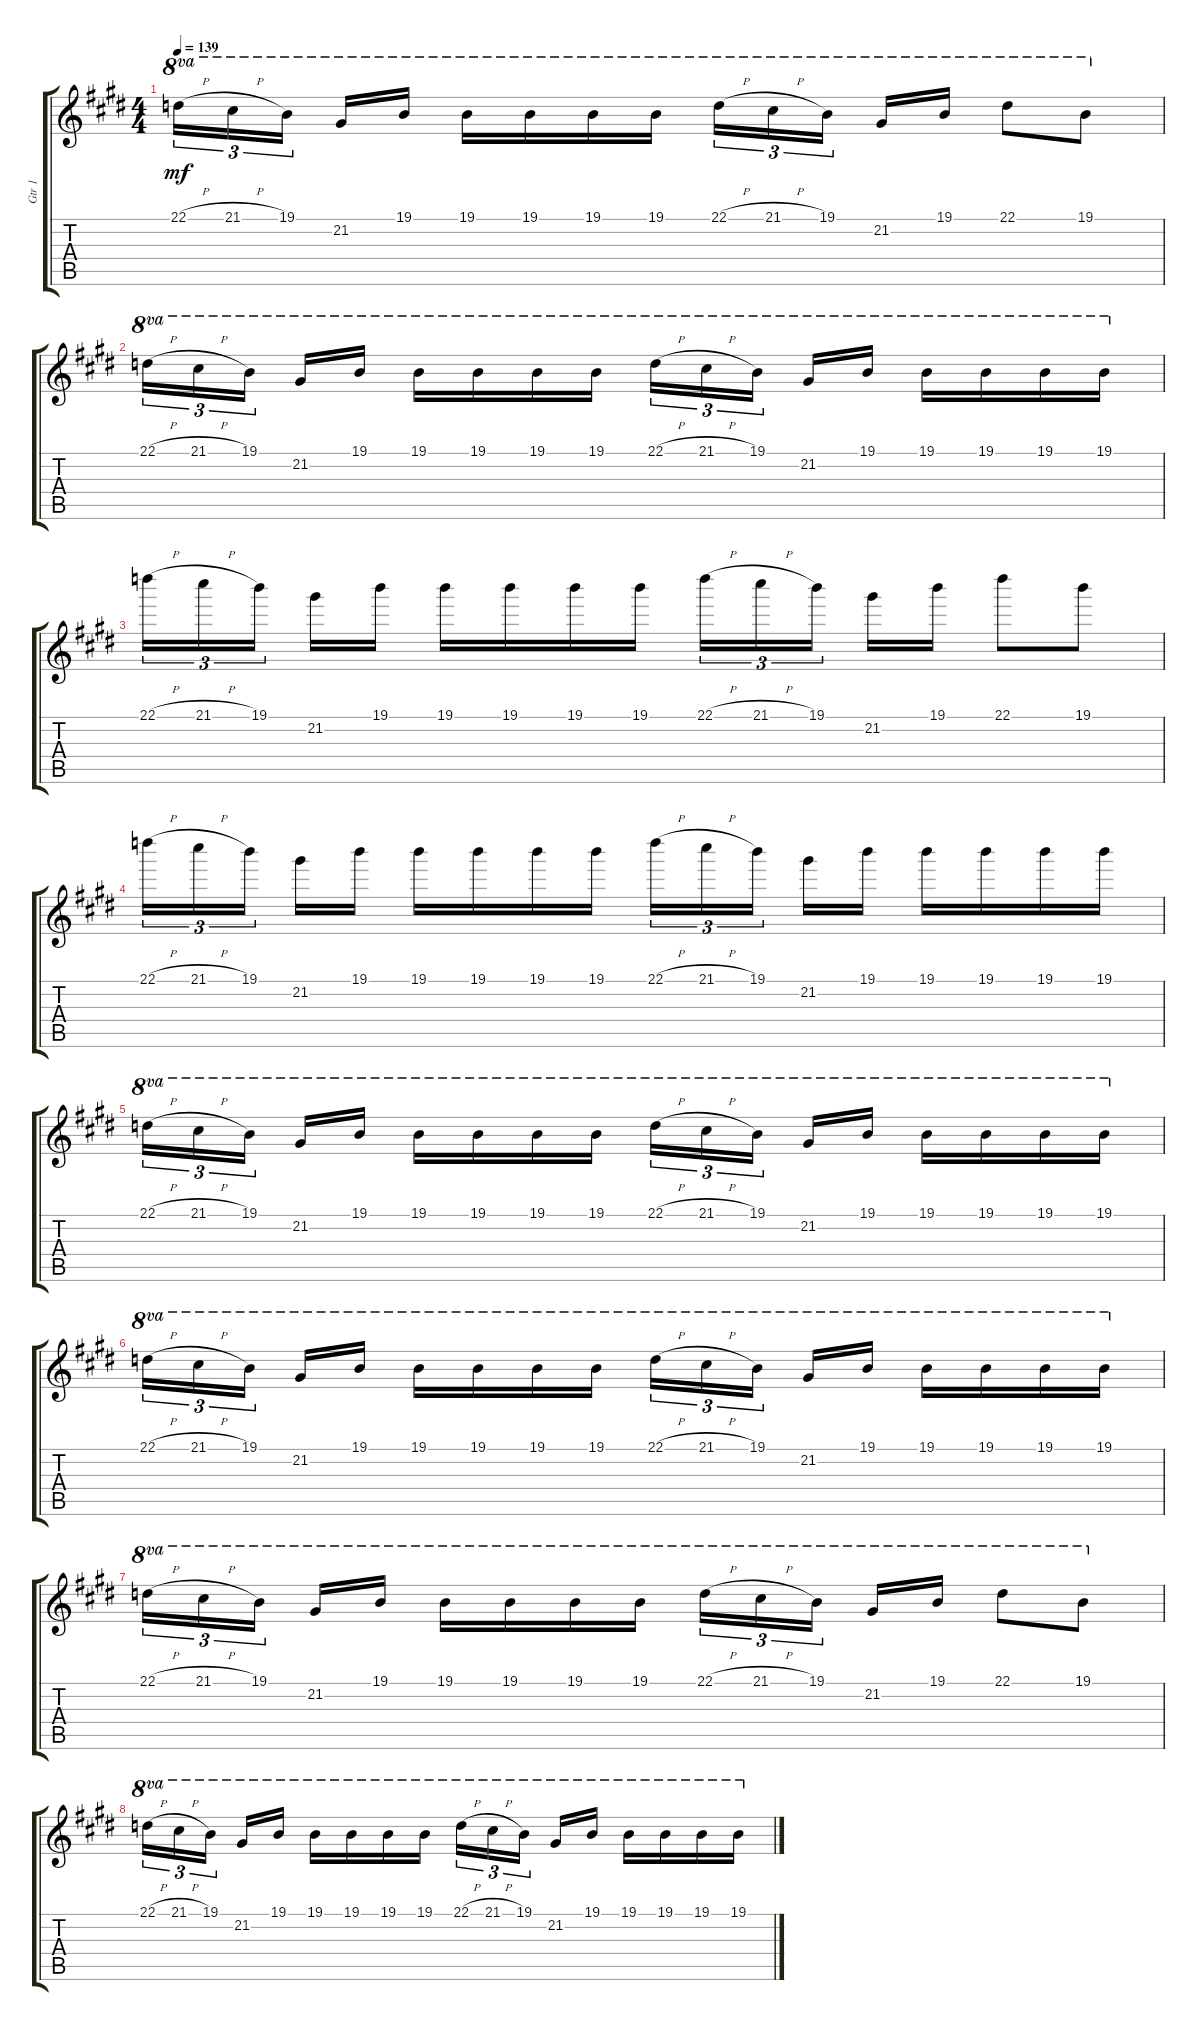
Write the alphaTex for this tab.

\track ("Gtr 1" "Gtr 1") {instrument acousticgrandpiano}
\staff {score tabs}
\tuning (E4 B3 G3 D4 A3 E3) {hide}
\ts (4 4)
\tempo 139
\clef g2
\ks e
22.1{h}.16{tu (3 2) ot 8va dy mf} 21.1{h}.16{tu (3 2) ot 8va} 19.1.16{tu (3 2) ot 8va} 21.2.16{ot 8va} 19.1.16{ot 8va} 19.1.16{ot 8va} 19.1.16{ot 8va} 19.1.16{ot 8va} 19.1.16{ot 8va} 22.1{h}.16{tu (3 2) ot 8va} 21.1{h}.16{tu (3 2) ot 8va} 19.1.16{tu (3 2) ot 8va} 21.2.16{ot 8va} 19.1.16{ot 8va} 22.1.8{ot 8va} 19.1.8{ot 8va} |
22.1{h}.16{tu (3 2) ot 8va} 21.1{h}.16{tu (3 2) ot 8va} 19.1.16{tu (3 2) ot 8va} 21.2.16{ot 8va} 19.1.16{ot 8va} 19.1.16{ot 8va} 19.1.16{ot 8va} 19.1.16{ot 8va} 19.1.16{ot 8va} 22.1{h}.16{tu (3 2) ot 8va} 21.1{h}.16{tu (3 2) ot 8va} 19.1.16{tu (3 2) ot 8va} 21.2.16{ot 8va} 19.1.16{ot 8va} 19.1.16{ot 8va} 19.1.16{ot 8va} 19.1.16{ot 8va} 19.1.16{ot 8va} |
22.1{h}.16{tu (3 2) ot 8vb} 21.1{h}.16{tu (3 2) ot 8vb} 19.1.16{tu (3 2) ot 8vb} 21.2.16{ot 8vb} 19.1.16{ot 8vb} 19.1.16{ot 8vb} 19.1.16{ot 8vb} 19.1.16{ot 8vb} 19.1.16{ot 8vb} 22.1{h}.16{tu (3 2) ot 8vb} 21.1{h}.16{tu (3 2) ot 8vb} 19.1.16{tu (3 2) ot 8vb} 21.2.16{ot 8vb} 19.1.16{ot 8vb} 22.1.8{ot 8vb} 19.1.8{ot 8vb} |
22.1{h}.16{tu (3 2) ot 8vb} 21.1{h}.16{tu (3 2) ot 8vb} 19.1.16{tu (3 2) ot 8vb} 21.2.16{ot 8vb} 19.1.16{ot 8vb} 19.1.16{ot 8vb} 19.1.16{ot 8vb} 19.1.16{ot 8vb} 19.1.16{ot 8vb} 22.1{h}.16{tu (3 2) ot 8vb} 21.1{h}.16{tu (3 2) ot 8vb} 19.1.16{tu (3 2) ot 8vb} 21.2.16{ot 8vb} 19.1.16{ot 8vb} 19.1.16{ot 8vb} 19.1.16{ot 8vb} 19.1.16{ot 8vb} 19.1.16{ot 8vb} |
22.1{h}.16{tu (3 2) ot 8va} 21.1{h}.16{tu (3 2) ot 8va} 19.1.16{tu (3 2) ot 8va} 21.2.16{ot 8va} 19.1.16{ot 8va} 19.1.16{ot 8va} 19.1.16{ot 8va} 19.1.16{ot 8va} 19.1.16{ot 8va} 22.1{h}.16{tu (3 2) ot 8va} 21.1{h}.16{tu (3 2) ot 8va} 19.1.16{tu (3 2) ot 8va} 21.2.16{ot 8va} 19.1.16{ot 8va} 19.1.16{ot 8va} 19.1.16{ot 8va} 19.1.16{ot 8va} 19.1.16{ot 8va} |
22.1{h}.16{tu (3 2) ot 8va} 21.1{h}.16{tu (3 2) ot 8va} 19.1.16{tu (3 2) ot 8va} 21.2.16{ot 8va} 19.1.16{ot 8va} 19.1.16{ot 8va} 19.1.16{ot 8va} 19.1.16{ot 8va} 19.1.16{ot 8va} 22.1{h}.16{tu (3 2) ot 8va} 21.1{h}.16{tu (3 2) ot 8va} 19.1.16{tu (3 2) ot 8va} 21.2.16{ot 8va} 19.1.16{ot 8va} 19.1.16{ot 8va} 19.1.16{ot 8va} 19.1.16{ot 8va} 19.1.16{ot 8va} |
22.1{h}.16{tu (3 2) ot 8va} 21.1{h}.16{tu (3 2) ot 8va} 19.1.16{tu (3 2) ot 8va} 21.2.16{ot 8va} 19.1.16{ot 8va} 19.1.16{ot 8va} 19.1.16{ot 8va} 19.1.16{ot 8va} 19.1.16{ot 8va} 22.1{h}.16{tu (3 2) ot 8va} 21.1{h}.16{tu (3 2) ot 8va} 19.1.16{tu (3 2) ot 8va} 21.2.16{ot 8va} 19.1.16{ot 8va} 22.1.8{ot 8va} 19.1.8{ot 8va} |
22.1{h}.16{tu (3 2) ot 8va} 21.1{h}.16{tu (3 2) ot 8va} 19.1.16{tu (3 2) ot 8va} 21.2.16{ot 8va} 19.1.16{ot 8va} 19.1.16{ot 8va} 19.1.16{ot 8va} 19.1.16{ot 8va} 19.1.16{ot 8va} 22.1{h}.16{tu (3 2) ot 8va} 21.1{h}.16{tu (3 2) ot 8va} 19.1.16{tu (3 2) ot 8va} 21.2.16{ot 8va} 19.1.16{ot 8va} 19.1.16{ot 8va} 19.1.16{ot 8va} 19.1.16{ot 8va} 19.1.16{ot 8va}
